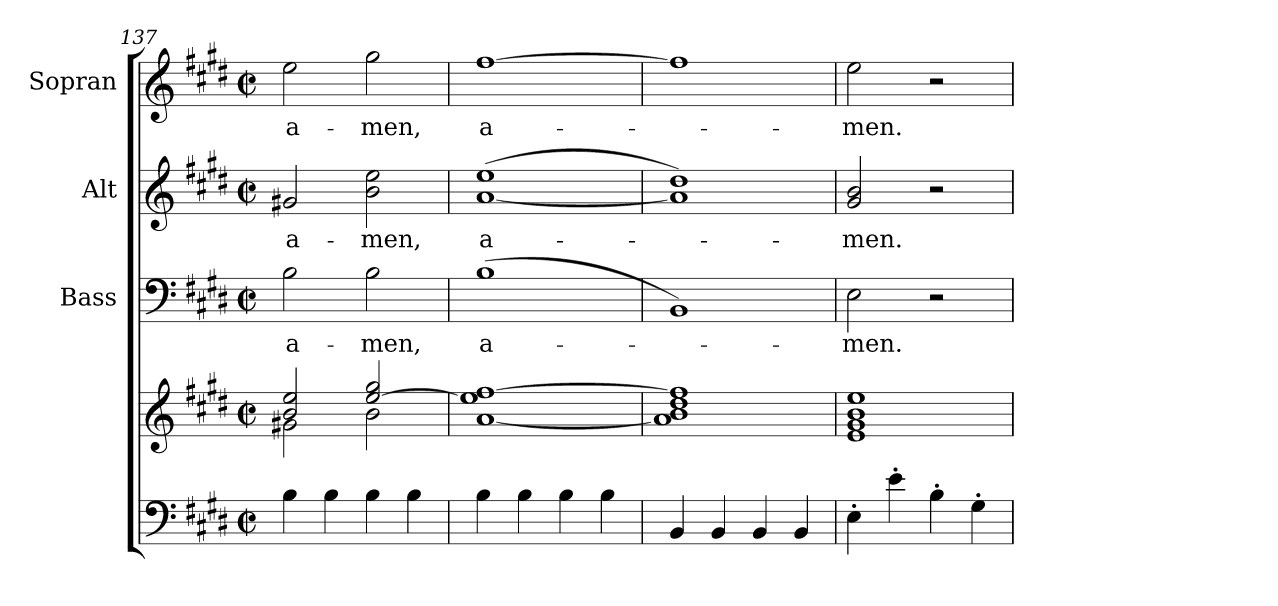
**kern	**kern	**kern	**text	**kern	**text	**kern	**text
*part4	*part4	*part3	*part3	*part2	*part2	*part1	*part1
*staff5	*staff4	*staff3	*staff3	*staff2	*staff2	*staff1	*staff1
*	*	*I"Bass	*	*I"Alt	*	*I"Sopran	*
*	*	*I'B.	*	*I'A.	*	*I'S.	*
*clefF4	*clefG2	*clefF4	*	*clefG2	*	*clefG2	*
*k[f#c#g#d#]	*k[f#c#g#d#]	*k[f#c#g#d#]	*	*k[f#c#g#d#]	*	*k[f#c#g#d#]	*
*E:	*E:	*E:	*	*E:	*	*E:	*
*M2/2	*M2/2	*M2/2	*	*M2/2	*	*M2/2	*
*met(c|)	*met(c|)	*met(c|)	*	*met(c|)	*	*met(c|)	*
=137	=137	=137	=137	=137	=137	=137	=137
*	*^	*	*	*	*	*	*
!	!	!	!	!LO:LY:b	!	!LO:LY:b	!	!LO:LY:b
4B\	2b/ 2ee/	2g#X\	2B\	a-	2g#X/	a-	2ee\	a-
4B\	.	.	.	.	.	.	.	.
!	!	!	!	!LO:LY:b	!	!LO:LY:b	!	!LO:LY:b
4B\	[>2ee/ 2gg#/	2b\	2B\	-men,	2b\ 2ee\	-men,	2gg#\	-men,
4B\	.	.	.	.	.	.	.	.
*	*v	*v	*	*	*	*	*	*
!!LO:PB:g=z
=138	=138	=138	=138	=138	=138	=138	=138
!	!	!	!LO:LY:b	!	!LO:LY:b	!	!LO:LY:b
4B\	[1a 1ee] [1ff#	(>1B	a-	(>[<1a 1ee	a-	[1ff#	a-
4B\	.	.	.	.	.	.	.
4B\	.	.	.	.	.	.	.
4B\	.	.	.	.	.	.	.
=139	=139	=139	=139	=139	=139	=139	=139
4BB/	1a] 1b 1dd# 1ff#]	1BB)	.	1a] 1dd#)	.	1ff#]	.
4BB/	.	.	.	.	.	.	.
4BB/	.	.	.	.	.	.	.
4BB/	.	.	.	.	.	.	.
=140	=140	=140	=140	=140	=140	=140	=140
!	!	!	!LO:LY:b	!	!LO:LY:b	!	!LO:LY:b
4E'>\	1e 1g# 1b 1ee	2E\	-men.	2g#/ 2b/	-men.	2ee\	-men.
4e'>\	.	.	.	.	.	.	.
4B'>\	.	2r	.	2r	.	2r	.
4G#'>\	.	.	.	.	.	.	.
=	=	=	=	=	=	=	=
*-	*-	*-	*-	*-	*-	*-	*-
